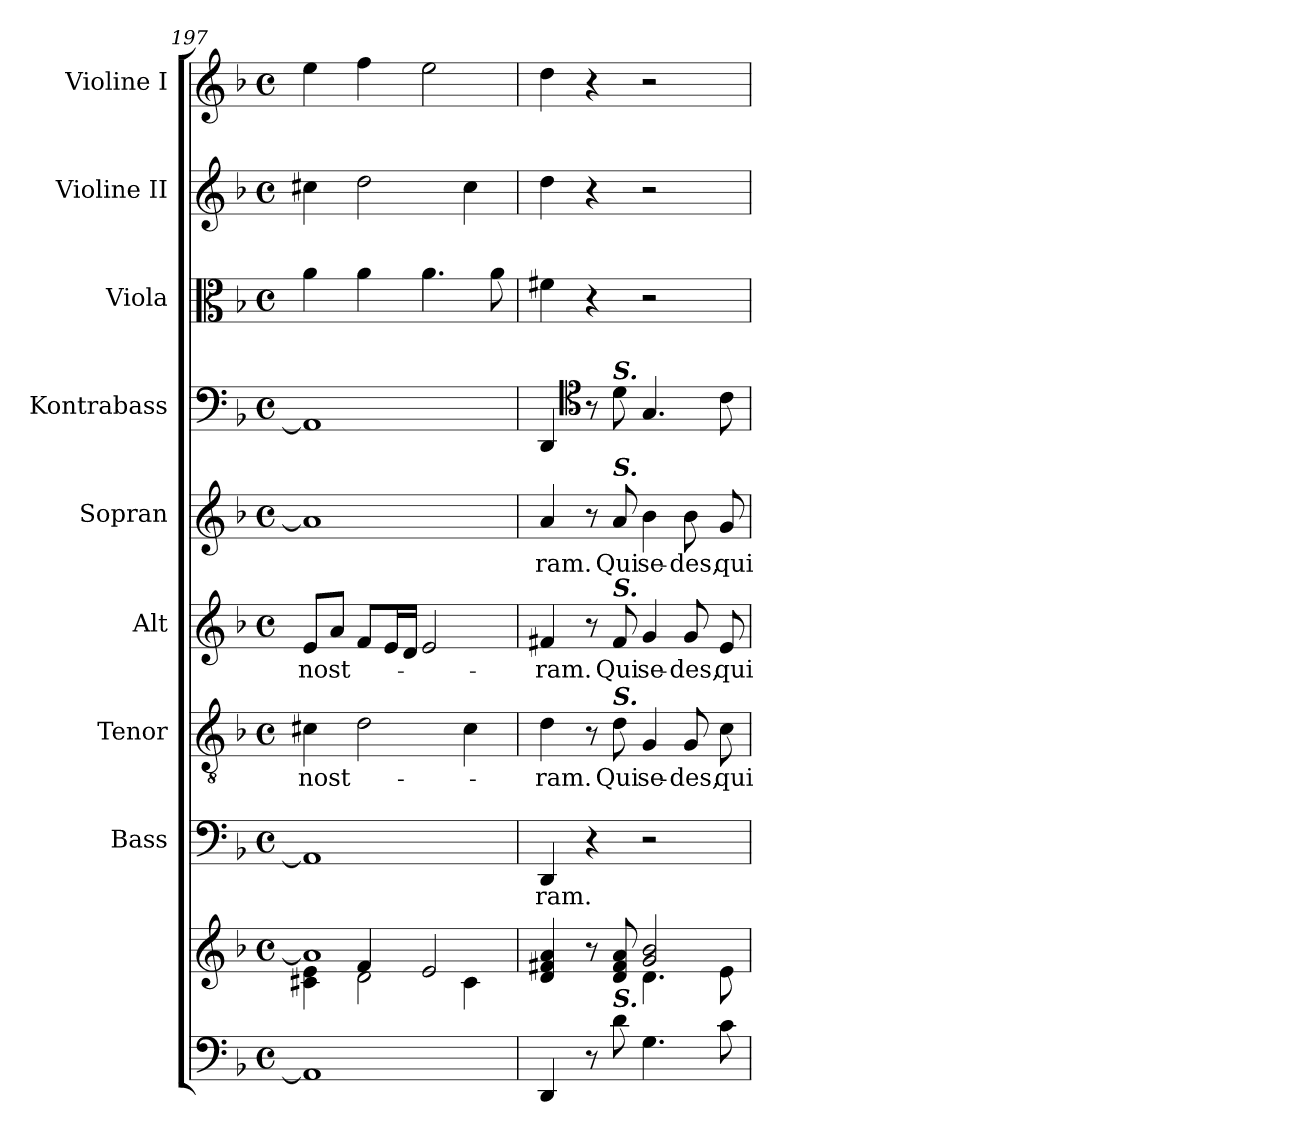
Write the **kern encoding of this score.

**kern	**kern	**kern	**text	**kern	**text	**kern	**text	**kern	**text	**kern	**kern	**kern	**kern
*part9	*part9	*part8	*part8	*part7	*part7	*part6	*part6	*part5	*part5	*part4	*part3	*part2	*part1
*staff10	*staff9	*staff8	*staff8	*staff7	*staff7	*staff6	*staff6	*staff5	*staff5	*staff4	*staff3	*staff2	*staff1
*	*	*I"Bass	*	*I"Tenor	*	*I"Alt	*	*I"Sopran	*	*I"Kontrabass	*I"Viola	*I"Violine II	*I"Violine I
*	*	*I'B.	*	*I'T.	*	*I'A.	*	*I'S.	*	*I'Kb.	*I'Vla.	*I'Vl. II	*I'Vl. I
!!LO:LB:g=z
*clefF4	*clefG2	*clefF4	*	*clefGv2	*	*clefG2	*	*clefG2	*	*clefF4	*clefC3	*clefG2	*clefG2
*	*	*	*	*	*	*	*	*	*	*ITrd7c12	*	*	*
*k[b-]	*k[b-]	*k[b-]	*	*k[b-]	*	*k[b-]	*	*k[b-]	*	*k[b-]	*k[b-]	*k[b-]	*k[b-]
*F:	*F:	*F:	*	*F:	*	*F:	*	*F:	*	*F:	*F:	*F:	*F:
*M4/4	*M4/4	*M4/4	*	*M4/4	*	*M4/4	*	*M4/4	*	*M4/4	*M4/4	*M4/4	*M4/4
*met(c)	*met(c)	*met(c)	*	*met(c)	*	*met(c)	*	*met(c)	*	*met(c)	*met(c)	*met(c)	*met(c)
=197	=197	=197	=197	=197	=197	=197	=197	=197	=197	=197	=197	=197	=197
*	*^	*	*	*	*	*	*	*	*	*	*	*	*
*	*	*^	*	*	*	*	*	*	*	*	*	*	*	*
!	!	!	!	!	!	!	!LO:LY:b	!	!LO:LY:b	!	!	!	!	!	!
1AA]	1a]	4c#X\ 4e\	4ryy	1AA]	.	4c#X\	nost-	8e/L	nost-	1a]	.	1AAA]	4a\	4cc#X\	4ee\
.	.	.	.	.	.	.	.	8a/J	.	.	.	.	.	.	.
.	.	2d\	4f/	.	.	2d\	.	8f/L	.	.	.	.	4a\	2dd\	4ff\
.	.	.	.	.	.	.	.	16e/L	.	.	.	.	.	.	.
.	.	.	.	.	.	.	.	16d/JJ	.	.	.	.	.	.	.
.	.	.	2e/	.	.	.	.	2e/	.	.	.	.	4.a\	.	2ee\
.	.	4c#\	.	.	.	4c#\	.	.	.	.	.	.	.	4cc#\	.
.	.	.	.	.	.	.	.	.	.	.	.	.	8a\	.	.
*	*	*v	*v	*	*	*	*	*	*	*	*	*	*	*	*
=198	=198	=198	=198	=198	=198	=198	=198	=198	=198	=198	=198	=198	=198	=198
!	!	!	!	!LO:LY:b	!	!LO:LY:b	!	!LO:LY:b	!	!LO:LY:b	!	!	!	!
4DD/	4d/ 4f#X/ 4a/	2ryy	4DD/	-ram.	4d\	-ram.	4f#X/	-ram.	4a/	-ram.	4DDD/	4f#X\	4dd\	4dd\
*	*	*	*	*	*	*	*	*	*	*	*clefC4	*	*	*
8r	8r	.	4r	.	8r	.	8r	.	8r	.	8r	4r	4r	4r
!	!	!	!	!	!	!	!	!	!	!	!LO:TX:a:Bi:t=S.	!	!	!
!	!	!	!	!	!	!	!	!	!LO:TX:a:Bi:t=S.	!	!	!	!	!
!	!	!	!	!	!	!	!LO:TX:a:Bi:t=S.	!	!	!	!	!	!	!
!	!	!	!	!	!LO:TX:a:Bi:t=S.	!	!	!	!	!	!	!	!	!
!LO:TX:a:Bi:t=S.	!	!	!	!	!	!	!	!	!	!	!	!	!	!
!	!	!	!	!	!	!LO:LY:b	!	!LO:LY:b	!	!LO:LY:b	!	!	!	!
8d\	8d/ 8f#/ 8a/	.	.	.	8d\	Qui	8f#/	Qui	8a/	Qui	8D\	.	.	.
!	!	!	!	!	!	!LO:LY:b	!	!LO:LY:b	!	!LO:LY:b	!	!	!	!
4.G\	2g/ 2b-/	4.d\	2r	.	4G/	se-	4g/	se-	4b-\	se-	4.GG/	2r	2r	2r
!	!	!	!	!	!	!LO:LY:b	!	!LO:LY:b	!	!LO:LY:b	!	!	!	!
.	.	.	.	.	8G/	-des,	8g/	-des,	8b-\	-des,	.	.	.	.
!	!	!	!	!	!	!LO:LY:b	!	!LO:LY:b	!	!LO:LY:b	!	!	!	!
8c\	.	8e\	.	.	8c\	qui	8e/	qui	8g/	qui	8C\	.	.	.
*	*v	*v	*	*	*	*	*	*	*	*	*	*	*	*
=	=	=	=	=	=	=	=	=	=	=	=	=	=
*-	*-	*-	*-	*-	*-	*-	*-	*-	*-	*-	*-	*-	*-
